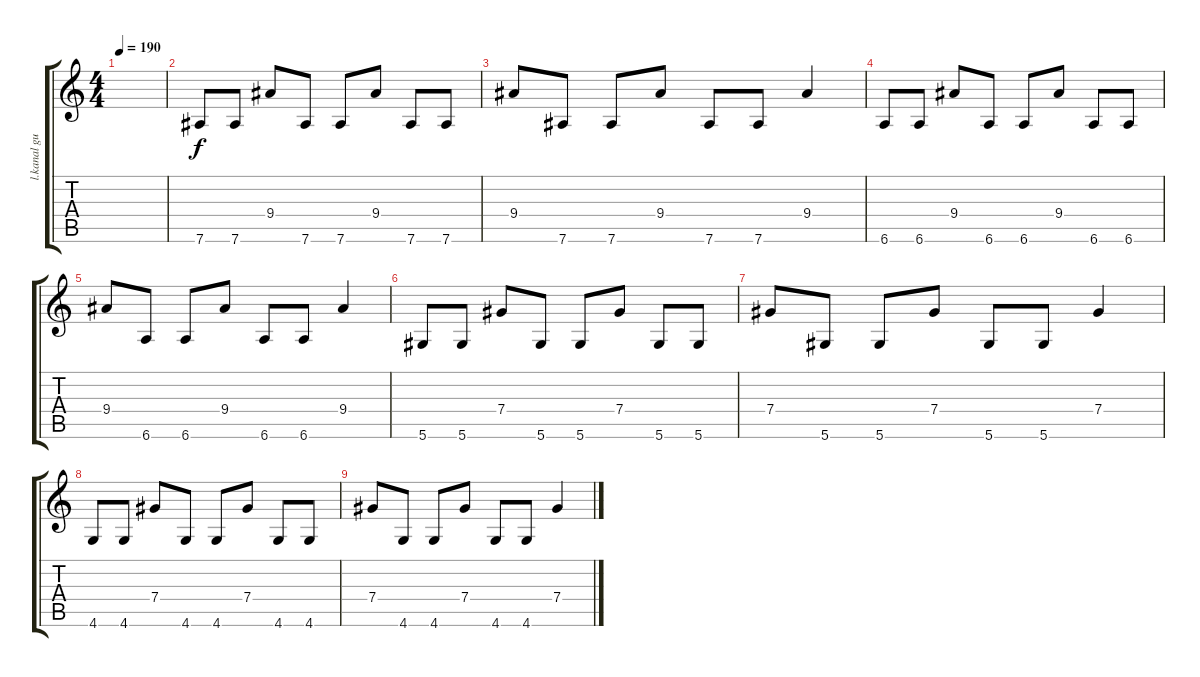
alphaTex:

\track ("l.kanal guitar" "l.kanal gu") {instrument distortionguitar}
\staff {score tabs}
\tuning (Eb4 Bb3 Gb3 Db3 Ab2 Eb2) {hide}
\ts (4 4)
\tempo 190
\clef g2
\ks c
|
7.6.8 7.6.8 9.4.8 7.6.8 7.6.8 9.4.8 7.6.8 7.6.8 |
9.4.8 7.6.8 7.6.8 9.4.8 7.6.8 7.6.8 9.4.4 |
6.6.8 6.6.8 9.4.8 6.6.8 6.6.8 9.4.8 6.6.8 6.6.8 |
9.4.8 6.6.8 6.6.8 9.4.8 6.6.8 6.6.8 9.4.4 |
5.6.8 5.6.8 7.4.8 5.6.8 5.6.8 7.4.8 5.6.8 5.6.8 |
7.4.8 5.6.8 5.6.8 7.4.8 5.6.8 5.6.8 7.4.4 |
4.6.8 4.6.8 7.4.8 4.6.8 4.6.8 7.4.8 4.6.8 4.6.8 |
7.4.8 4.6.8 4.6.8 7.4.8 4.6.8 4.6.8 7.4.4
